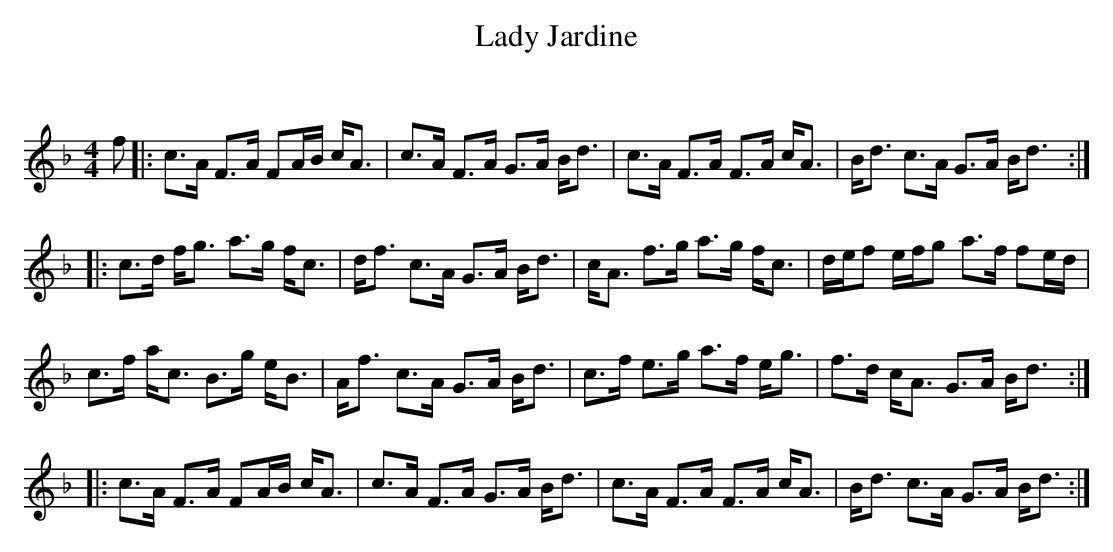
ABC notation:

X:1
T: Lady Jardine
C:
Q: 128
K:F
M:4/4
L:1/16
f2|:c3A F3A F2AB cA3|c3A F3A G3A Bd3|c3A F3A F3A cA3|Bd3 c3A G3A Bd3:|
|:c3d fg3 a3g fc3|df3 c3A G3A Bd3|cA3 f3g a3g fc3|def2 efg2 a3f f2ed|
c3f ac3 B3g eB3|Af3 c3A G3A Bd3|c3f e3g a3f eg3|f3d cA3 G3A Bd3:|
|:c3A F3A F2AB cA3|c3A F3A G3A Bd3|c3A F3A F3A cA3|Bd3 c3A G3A Bd3:|
